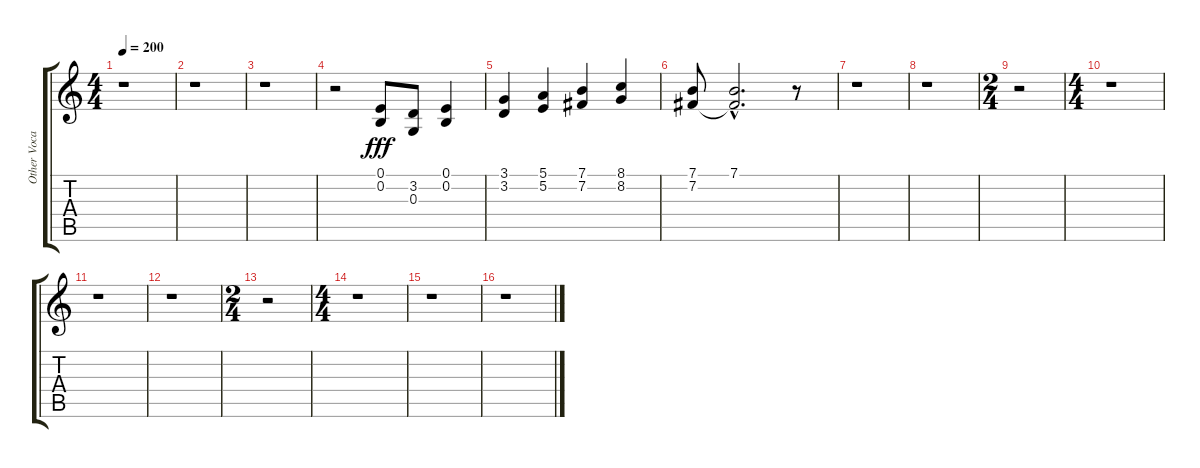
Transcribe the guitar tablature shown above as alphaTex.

\track ("Other Vocals" "Other Voca") {instrument sopranosax}
\staff {score tabs}
\tuning (E4 B3 G3 D3 A2 E2) {hide}
\ts (4 4)
\tempo 200
\clef g2
\ks c
r.1{dy f} |
r.1 |
r.1 |
r.2 (0.1 0.2).8{dy fff instrument sopranosax} (3.2 0.3).8 (0.1 0.2).4 |
(3.1 3.2).4 (5.1 5.2).4 (7.1 7.2).4 (8.1 8.2).4 |
(7.1 7.2).8 (7.1{hac} 7.2{hac t}).2{d} r.8 |
r.1 |
r.1 |
\ts (2 4)
r.2 |
\ts (4 4)
r.1 |
r.1 |
r.1 |
\ts (2 4)
r.2 |
\ts (4 4)
r.1 |
r.1 |
r.1
